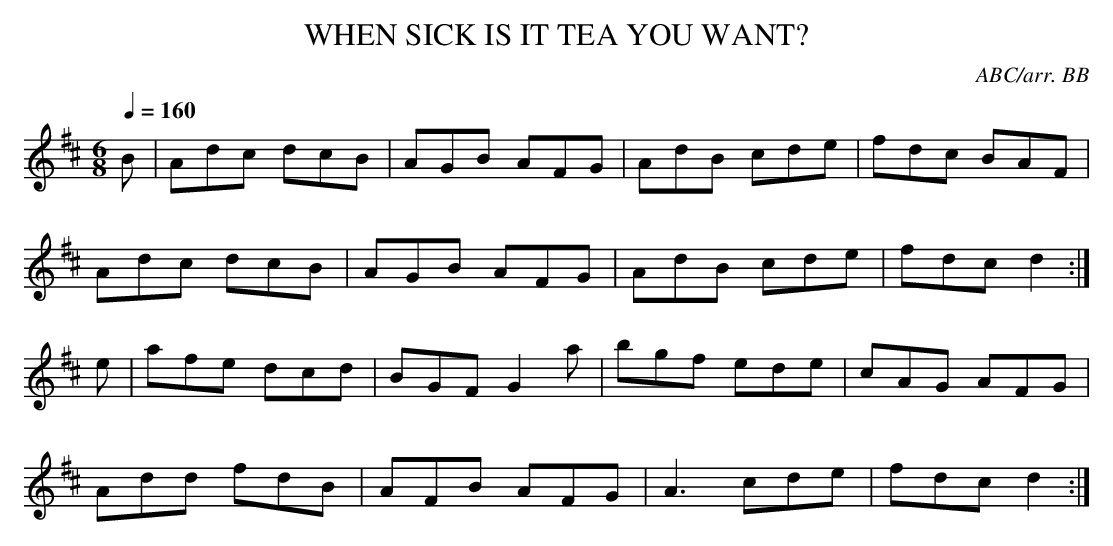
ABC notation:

X:1
T:WHEN SICK IS IT TEA YOU WANT?
C:ABC/arr. BB
Q:1/4=160
L:1/8
M:6/8
K:D
B|Adc dcB|AGB AFG|AdB cde|fdc BAF|
Adc dcB|AGB AFG|AdB cde|fdc d2 :|
e|afe dcd|BGF G2a|bgf ede|cAG AFG|
Add fdB|AFB AFG|A3 cde|fdc d2 :|
